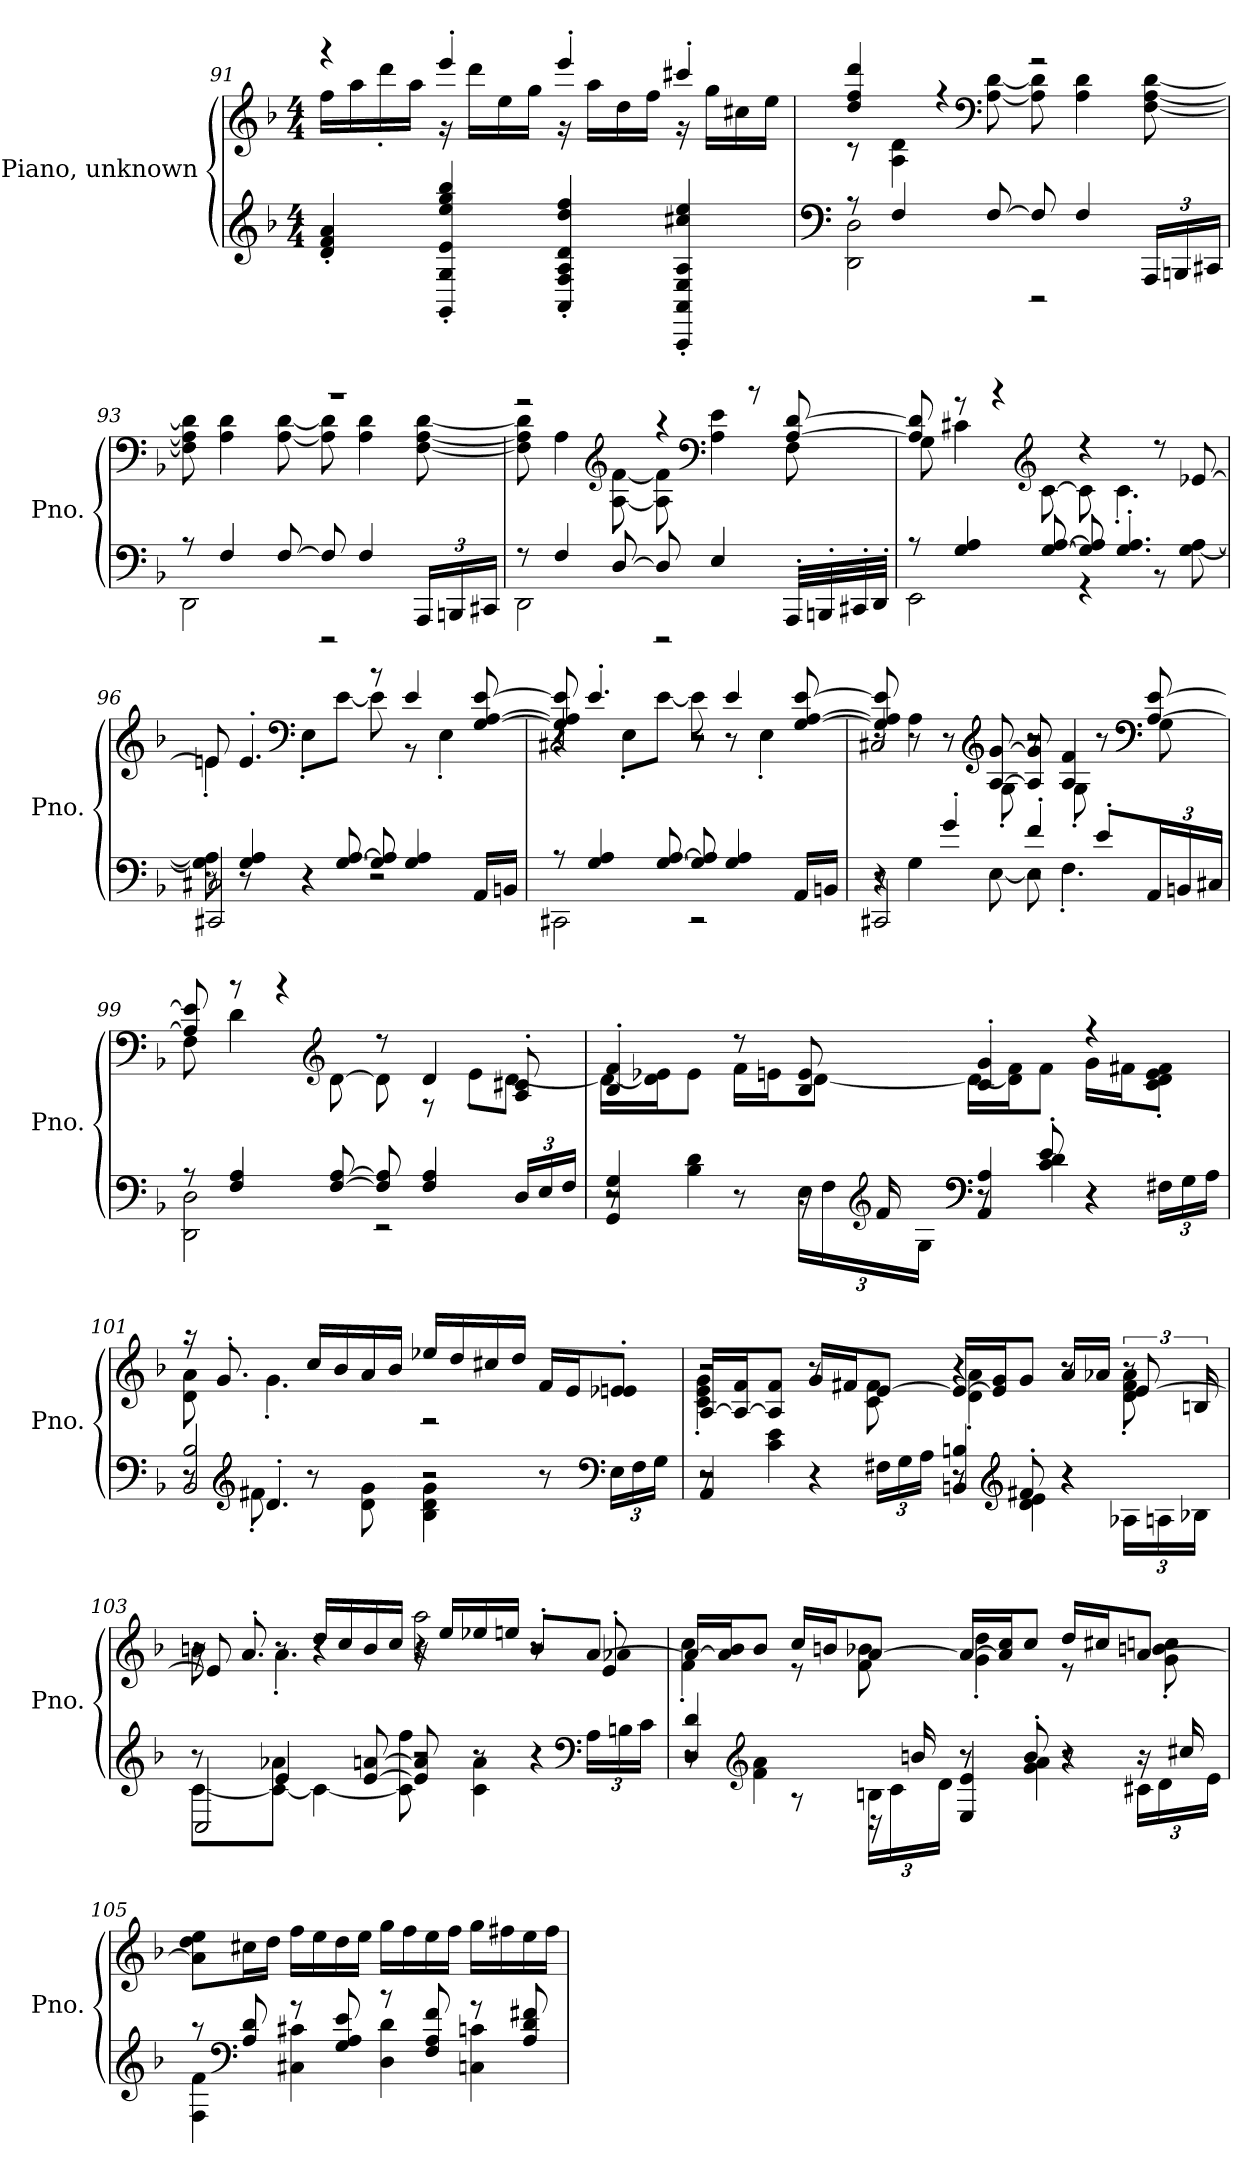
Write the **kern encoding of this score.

**kern	**kern
*part1	*part1
*staff2	*staff1
*I"Piano, unknown	*
*I'Pno.	*
*clefG2	*clefG2
*k[b-]	*k[b-]
*M4/4	*M4/4
=91	=91
*	*^
4d/' 4f/' 4a/'	4r	16ff\LL
.	.	16aa\
.	.	16ddd'\
.	.	16aa\JJ
4GG/' 4G/' 4e/' 4ee/' 4gg/' 4bb-/'	4eee'/	16r
.	.	16ddd\LL
.	.	16ee\
.	.	16gg\JJ
4AA/' 4F/' 4A/' 4d/' 4dd/' 4ff/'	4eee'/	16r
.	.	16aa\LL
.	.	16dd\
.	.	16ff\JJ
4AAA/' 4AA/' 4E/' 4A/' 4cc#X/' 4ee/'	4ccc#X'/	16r
.	.	16gg\LL
.	.	16cc#X\
.	.	16ee\JJ
!!LO:LB:g=z	!!
=92	=92	=92
*clefF4	*	*
*^	*	*
8r	2DD\ 2D\	4dd/ 4ff/ 4ddd/	8r
4F/	.	.	4A\ 4d\
.	.	4r	.
*	*	*clefF4	*
[8F/	.	.	[8A\ [8d\
8F/]	2r	2r	8A\] 8d\]
4F/	.	.	4A\ 4d\
*Xbrackettup	*	*	*
24AAA/LL	.	.	[8F\ [8A\ [8d\
24BBBn/	.	.	.
24CC#X/JJ	.	.	.
=93	=93	=93	=93
8r	2DD\	1r	8F\] 8A\] 8d\]
4F/	.	.	4A\ 4d\
[8F/	.	.	[8A\ [8d\
8F/]	2r	.	8A\] 8d\]
4F/	.	.	4A\ 4d\
24AAA/LL	.	.	[8F\ [8A\ [8d\
24BBBn/	.	.	.
24CC#X/JJ	.	.	.
=94	=94	=94	=94
8r	2DD\	2r	8F\] 8A\] 8d\]
4F/	.	.	4A\
*	*	*clefG2	*
[8D/	.	.	[8A\ [8f\
8D/]	2r	4r	8A\] 8f\]
*	*	*clefF4	*
4E/	.	.	4A\ 4e\
.	.	8r	.
32AAA'/LLL	.	[8A/ [8d/	8F\
32BBBn'/	.	.	.
32CC#X'/	.	.	.
32DD'/JJJ	.	.	.
!!LO:LB:g=z	!!
=95	=95	=95	=95
8r	2EE\	8A/] 8d/]	8G\
4G/ 4A/	.	8r	4c#X\
.	.	4r	.
*	*	*clefG2	*
[8G/ [8A/	.	.	[8c#\
8G/] 8A/]	4r	4r	8c#\]
4.G/' 4.A/'	.	.	4.c#'\
.	8r	8r	.
.	[8G\ [8A\	[8e-X/	.
=96	=96	=96	=96
*	*^	*	*
8r	8G\] 8A\]	2CC#X/ 2C#X/	8e-/]	4en'\
4G/ 4A/	8r	.	4.e'/	.
*	*	*	*clefF4	*
.	4r	.	.	8E'\L
[8G/ [8A/	.	.	.	[8e\J
8G/] 8A/]	2r	2r	8r	8e\]
4G/ 4A/	.	.	4e/	8r
.	.	.	.	4E'\
16AA/LL	.	.	[8G/ [8A/ [8e/	.
16BBn/JJ	.	.	.	.
*	*v	*v	*	*
=97	=97	=97	=97
*	*	*	*^
8r	2CC#X\	8G/] 8A/] 8e/]	4r	2C#X/
4G/ 4A/	.	4.e'/	.	.
.	.	.	8E'\L	.
[8G/ [8A/	.	.	[8e\J	.
8G/] 8A/]	2r	8r	8e\]	2r
4G/ 4A/	.	4e/	8r	.
.	.	.	4E'\	.
16AA/LL	.	[8G/ [8A/ [8e/	.	.
16BBn/JJ	.	.	.	.
!!LO:LB:g=z	!!	!!
=98	=98	=98	=98	=98
*	*^	*	*	*
4r	8r	2CC#X/	8G/] 8A/] 8e/]	8r	2C#X/
.	4G\	.	8r	4A\	.
4g'/	.	.	8r	.	.
*	*	*	*clefG2	*	*
.	[8E\	.	[8A/ [8g/	8G'\	.
4f'/	8E\]	2r	8A/] 8g/]	8r	2r
.	4.F'\	.	4A/ 4f/	8G'\	.
8e'/L	.	.	.	8r	.
*	*	*	*clefF4	*	*
24AA/L	.	.	[8A/ [8e/	8G\	.
24BBn/	.	.	.	.	.
24C#X/JJ	.	.	.	.	.
*	*v	*v	*	*	*
*	*	*	*v	*v
=99	=99	=99	=99
8r	2DD\ 2D\	8A/] 8e/]	8F\
4F/ 4A/	.	8r	4d\
.	.	4r	.
*	*	*clefG2	*
[8F/ [8A/	.	.	[8d\
8F/] 8A/]	2r	8r	8d\]
4F/ 4A/	.	4d/	8r
.	.	.	8e'\L
24D/LL	.	8A/' 8c#X/'	[8d\J
24E/	.	.	.
24F/JJ	.	.	.
!!LO:LB:g=z	!!
=100	=100	=100	=100
*	*^	*	*
2r	8r	4GG/ 4G/	4B-/' 4f/'	16d\LL_
.	.	.	.	16d\] 16e-X\J
.	4B-\ 4d\	.	.	8e-\J
.	.	8r	8r	16f\LL
.	.	.	.	16en\J
.	24E\LL	16r	8B-/ 8e/	[8d\J
.	24F\	.	.	.
*clefG2	*	*	*	*
.	.	16f/	.	.
.	24G\JJ	.	.	.
*clefF4	*	*	*	*
8r	8r	4AA/ 4A/	4c/' 4g/'	16d\LL_
.	.	.	.	16d\] 16f\J
8e'/	4c\ 4d\	.	.	8f\J
4r	.	4r	4r	16g\LL
.	.	.	.	16f#X\J
.	24F#X\LL	.	.	8c\' 8d\' 8e\' 8f#\'J
.	24G\	.	.	.
.	24A\JJ	.	.	.
!!LO:LB:g=z	!!
=101	=101	=101	=101	=101
8r	8r	2BB-/ 2B-/	16r	8d\ 8a\
.	.	.	8.g'/	.
*clefG2	*	*	*	*
4.d'/	8f#X'\	.	.	4.g'\
.	8r	.	16cc/LL	.
.	.	.	16b-/	.
.	8d\ 8g\	.	16a/	.
.	.	.	16b-/JJ	.
2r	4B-\ 4d\ 4g\	2r	16ee-X/LL	2r
.	.	.	16dd/	.
.	.	.	16cc#X/	.
.	.	.	16dd/JJ	.
.	8r	.	16f/LL	.
.	.	.	16e/J	.
*clefF4	*	*	*	*
.	24E\LL	.	8e-X/' 8en/'J	.
.	24F\	.	.	.
.	24G\JJ	.	.	.
!!LO:PB:g=z
=102	=102	=102	=102	=102
*	*	*	*	*^
2r	8r	4AA/	[16A/LL	4c\' 4e\' 4g\'	2r
.	.	.	16A/_ 16f/J	.	.
.	4c\ 4e\	.	8A/] 8f/J	.	.
.	.	4r	16g/LL	8r	.
.	.	.	16f#X/J	.	.
.	24F#X\LL	.	[8e/J	8c\ 8f#\	.
.	24G\	.	.	.	.
.	24A\JJ	.	.	.	.
8r	8r	4BBn/ 4Bn/	16e/LL_	4d\' 4a\'	4r
.	.	.	16e/] 16g/J	.	.
*clefG2	*	*	*	*	*
8f#X'/	4d\ 4e\	.	8g/J	.	.
4r	.	4r	16a/LL	8r	8r
.	.	.	16a-X/JJ	.	.
.	24A-X\LL	.	12r	8d\' 8f#\' 8a-\'	[8e/
.	24An\	.	.	.	.
.	24B-X\JJ	.	24Bn/	.	.
!!LO:LB:g=z	!!	!!
=103	=103	=103	=103	=103	=103
8r	[8c\L	2C/	16r	8bn\	8e/]
.	.	.	8.a'/	.	.
4e/	8c\_ 8a-X\J	.	.	4.a'\	8r
.	4c\_	.	16dd/LL	.	4r
.	.	.	16cc/	.	.
[8e/ [8an/	.	.	16b/	.	.
.	.	.	16cc/JJ	.	.
8e/] 8a/]	8c\] 8ff\	2r	16r	2aa\	4r
.	.	.	16ee/LL	.	.
8r	4c\ 4a\	.	16ee-X/	.	.
.	.	.	16een/JJ	.	.
4r	.	.	8b'/L	.	8r
*clefF4	*	*	*	*	*
.	24A\LL	.	[8a/J	.	8e/' 8a-X/'
.	24Bn\	.	.	.	.
.	24c\JJ	.	.	.	.
*	*	*	*	*v	*v
!!LO:LB:g=z
=104	=104	=104	=104	=104
2r	8r	4D/ 4d/	16a/LL_	4f\' 4cc\'
.	.	.	16a/] 16b-/J	.
*clefG2	*	*	*	*
.	4f\ 4a\	.	8b-/J	.
.	.	8r	16cc/LL	8r
.	.	.	16bn/J	.
.	24Bn\LL	16r	[8a/J	8f\ 8b-X\
.	24c\	.	.	.
.	.	16bn/	.	.
.	24d\JJ	.	.	.
8r	8r	4E/ 4e/	16a/LL_	4g\' 4dd\'
.	.	.	16a/] 16cc/J	.
8b'/	4g\ 4a\	.	8cc/J	.
4r	.	8r	16dd/LL	8r
.	.	.	16cc#X/J	.
.	24c#X\LL	16r	[8a/J	8g\' 8bn\' 8ccn\'
.	24d\	.	.	.
.	.	16cc#X/	.	.
.	24e\JJ	.	.	.
*	*v	*v	*	*
*	*	*v	*v
!!LO:LB:g=z
=105	=105	=105
8r	4F\ 4f\	8a\] 8dd\ 8ee\L
*clefF4	*	*
8A/ 8d/	.	16cc#X\L
.	.	16dd\JJ
8r	4C#X\ 4c#X\	16ff\LL
.	.	16ee\
8G/ 8A/ 8e/	.	16dd\
.	.	16ee\JJ
8r	4D\ 4d\	16gg\LL
.	.	16ff\
8F/ 8A/ 8f/	.	16ee\
.	.	16ff\JJ
8r	4Cn\ 4cn\	16gg\LL
.	.	16ff#X\
8A/ 8d/ 8f#X/	.	16ee\
.	.	16ff#\JJ
*v	*v	*
=	=
*-	*-
